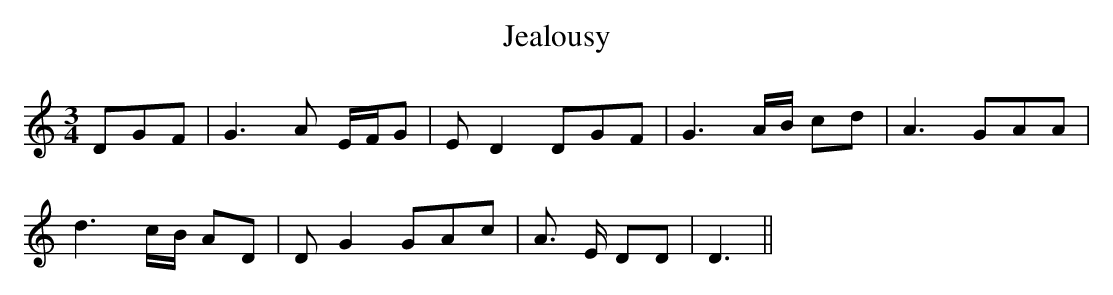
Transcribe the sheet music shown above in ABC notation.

X:1
T:Jealousy
M:3/4
L:1/8
K:C
DGF|G3A E/F/G|ED2 DGF|G3 A/B/ cd|A3 GAA|!
d3c/B/ AD|D G2 GAc|A> E DD|D3||
